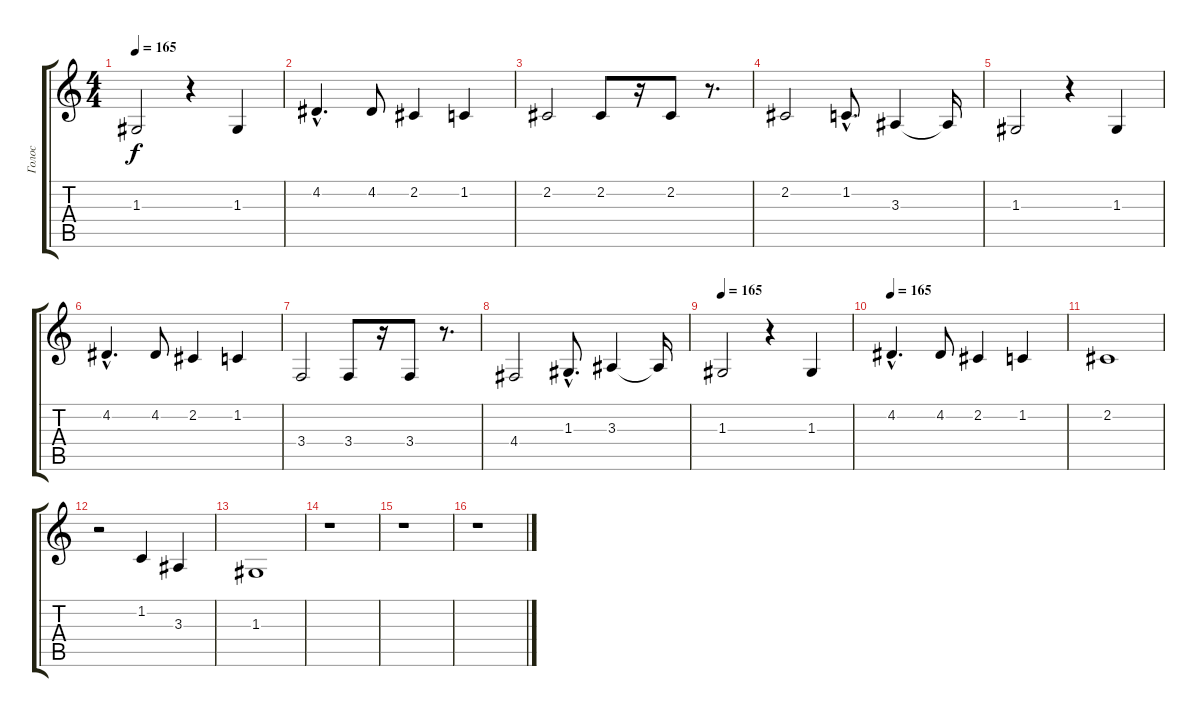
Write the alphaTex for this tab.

\track ("Голос" "Голос") {instrument clarinet}
\staff {score tabs}
\tuning (E4 B3 G3 D3 A2 E2) {hide}
\ts (4 4)
\tempo 165
\clef g2
\ks c
1.3.2{dy f} r.4 1.3.4 |
4.2{hac}.4{d} 4.2.8 2.2.4 1.2.4 |
2.2.2 2.2.8 r.16 2.2.8 r.8{d} |
2.2.2 1.2{hac}.8{d} 3.3.4 3.3{t}.16 |
1.3.2 r.4 1.3.4 |
4.2{hac}.4{d} 4.2.8 2.2.4 1.2.4 |
3.4.2 3.4.8 r.16 3.4.8 r.8{d} |
4.4.2 1.3{hac}.8{d} 3.3.4 3.3{t}.16 |
\tempo 165
1.3.2 r.4 1.3.4 |
\tempo 165
4.2{hac}.4{d} 4.2.8 2.2.4 1.2.4 |
2.2.1 |
r.2 1.2.4 3.3.4 |
1.3.1 |
r.1 |
r.1 |
r.1
